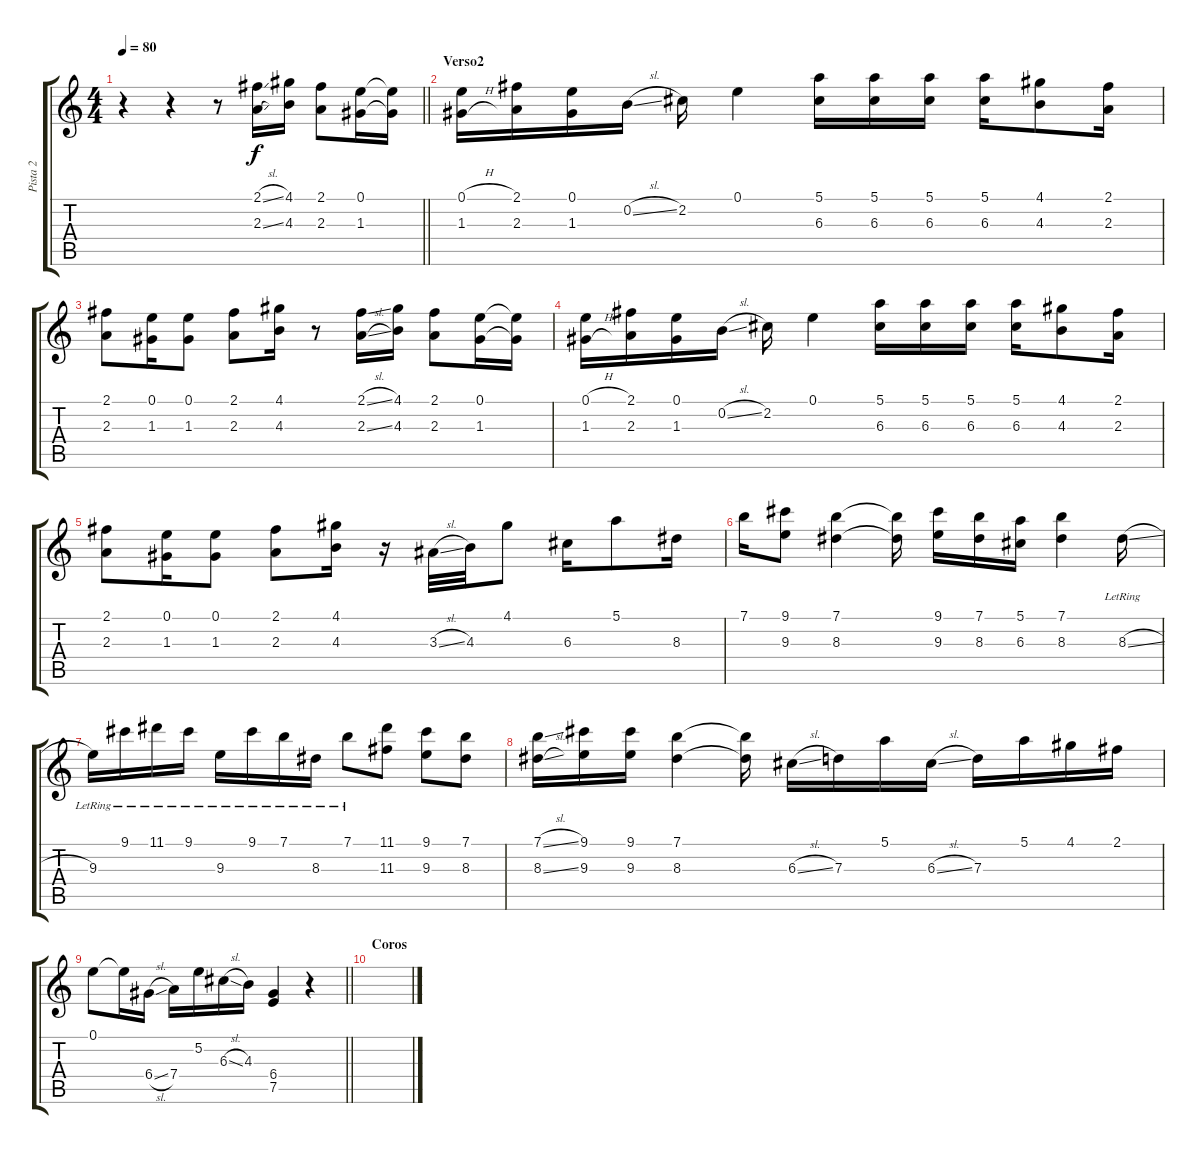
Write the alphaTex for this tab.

\track ("Pista 2" "Pista 2") {instrument acousticguitarnylon}
\staff {score tabs}
\tuning (E4 B3 G3 D3 A2 E2) {hide}
\ts (4 4)
\tempo 80
\clef g2
\barLineRight lightlight
\ks c
r.4{dy f volume 5} r.4 r.8 (2.1{sl} 2.3{sl}).16 (4.1 4.3).16 (2.1 2.3).8 (0.1 1.3).16 (0.1{t} 1.3{t}).16 |
\section ("" "Verso2")
(0.1{h} 1.3{h}).16 (2.1 2.3).16 (0.1 1.3).16 0.2{sl}.16 2.2.16 0.1.4 (5.1 6.3).16 (5.1 6.3).16 (5.1 6.3).16 (5.1 6.3).16 (4.1 4.3).8 (2.1 2.3).16 |
(2.1 2.3).8 (0.1 1.3).16 (0.1 1.3).8 (2.1 2.3).8 (4.1 4.3).16 r.8 (2.1{sl} 2.3{sl}).16 (4.1 4.3).16 (2.1 2.3).8 (0.1 1.3).16 (0.1{t} 1.3{t}).16 |
(0.1{h} 1.3{h}).16 (2.1 2.3).16 (0.1 1.3).16 0.2{sl}.16 2.2.16 0.1.4 (5.1 6.3).16 (5.1 6.3).16 (5.1 6.3).16 (5.1 6.3).16 (4.1 4.3).8 (2.1 2.3).16 |
(2.1 2.3).8 (0.1 1.3).16 (0.1 1.3).8 (2.1 2.3).8 (4.1 4.3).16 r.16 3.3{sl}.32 4.3.32 4.1.8 6.3.16 5.1.8 8.3.16 |
7.1.16 (9.1 9.3).8 (7.1 8.3).4 (7.1{t} 8.3{t}).16 (9.1 9.3).16 (7.1 8.3).16 (5.1 6.3).16 (7.1 8.3).4 8.3{sl lr}.16 |
9.3{lr}.16 9.1{lr}.16 11.1{lr}.16 9.1{lr}.16 9.3{lr}.16 9.1{lr}.16 7.1{lr}.16 8.3{lr}.16 7.1{lr}.8 (11.1 11.3).8 (9.1 9.3).8 (7.1 8.3).8 |
(7.1{sl} 8.3{sl}).16 (9.1 9.3).16 (9.1 9.3).16 (7.1 8.3).4 (7.1{t} 8.3{t}).16 6.3{sl}.16 7.3.16 5.1.16 6.3{sl}.16 7.3.16 5.1.16 4.1.16 2.1.16 |
\barLineRight lightlight
0.1.8 0.1{t}.16 6.4{sl}.16 7.4.16 5.2.16 6.3{sl}.16 4.3.16 (6.4 7.5).4 r.4 |
\section ("" "Coros")
